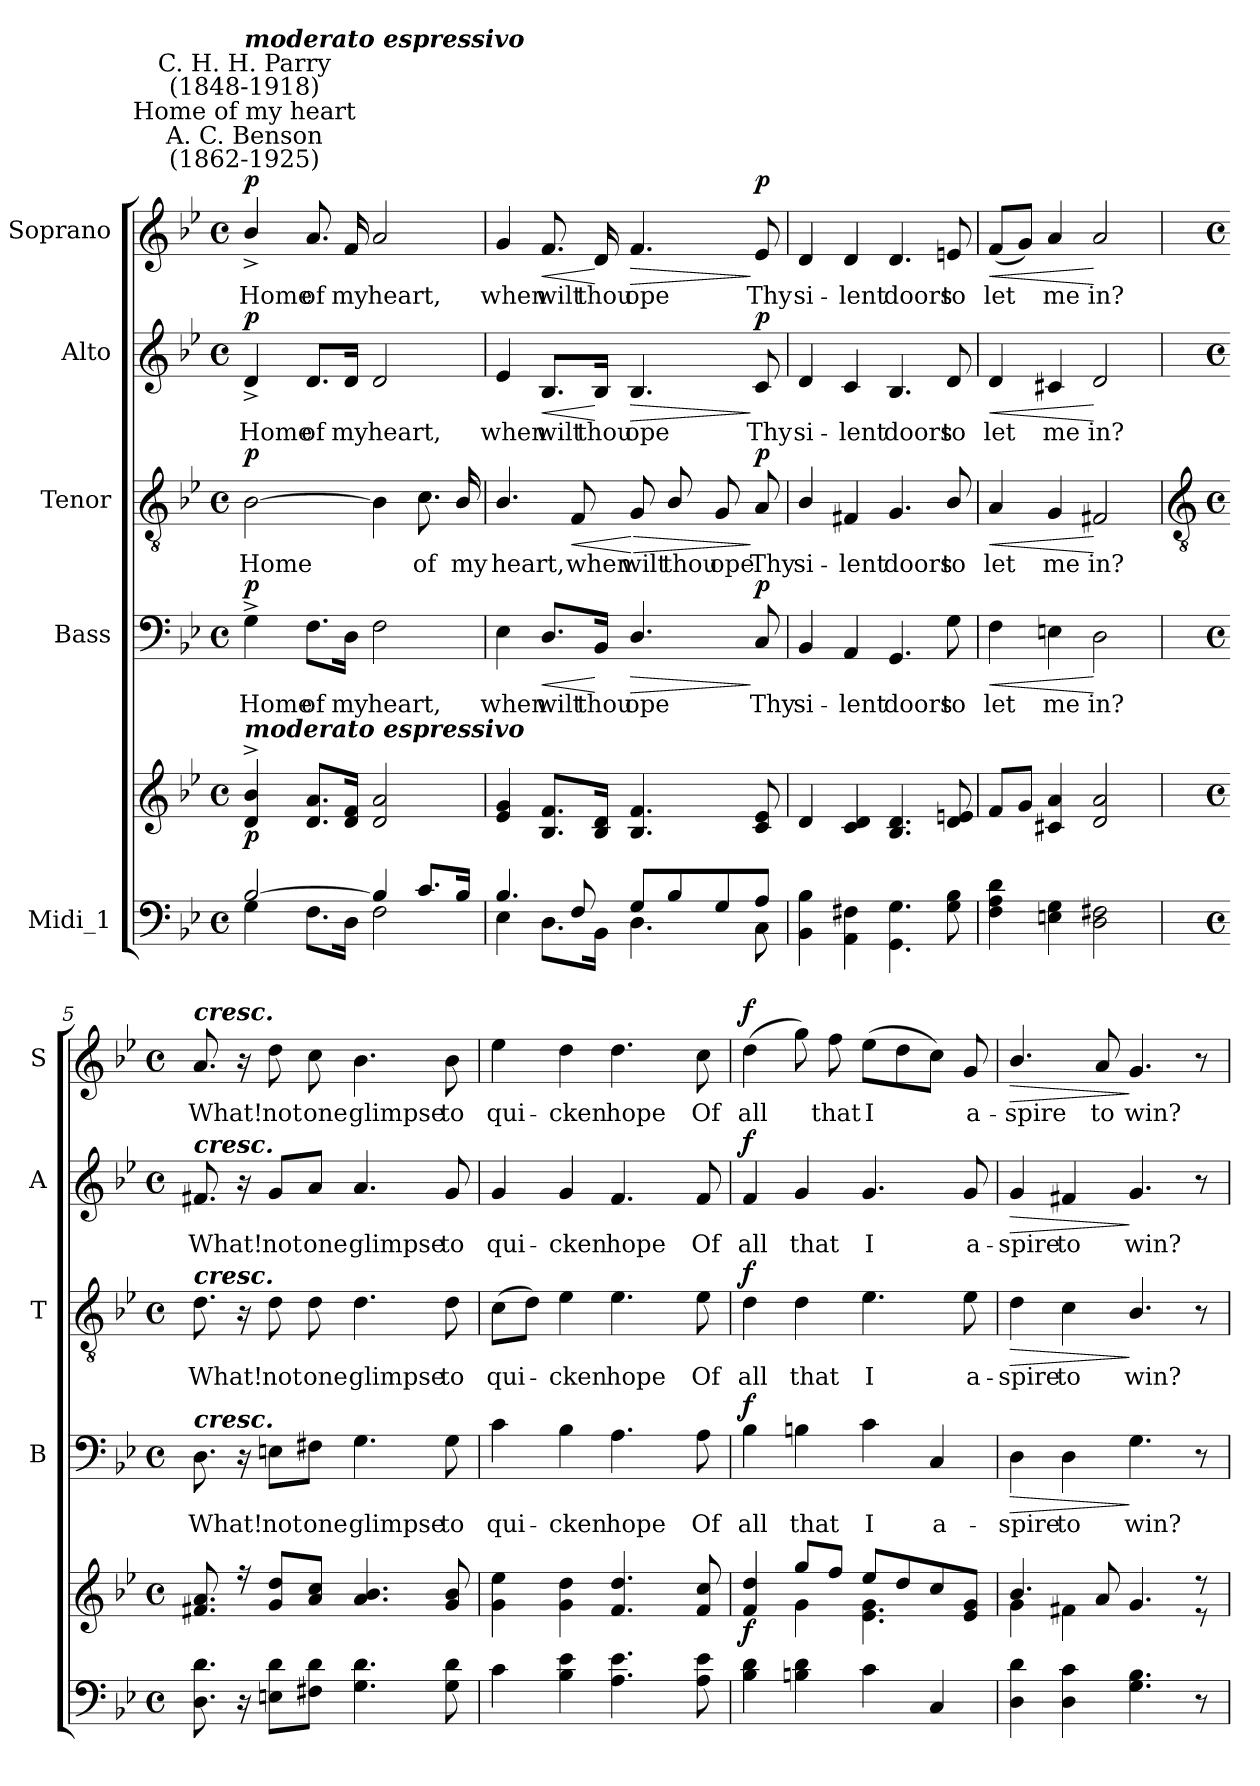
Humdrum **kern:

**kern	**kern	**dynam	**kern	**text	**dynam	**kern	**text	**dynam	**kern	**text	**dynam	**kern	**text	**dynam
*part5	*part5	*part5	*part4	*part4	*part4	*part3	*part3	*part3	*part2	*part2	*part2	*part1	*part1	*part1
*staff6	*staff5	*staff5/6	*staff4	*staff4	*staff4	*staff3	*staff3	*staff3	*staff2	*staff2	*staff2	*staff1	*staff1	*staff1
*I"Midi_1	*	*	*I"Bass	*	*	*I"Tenor	*	*	*I"Alto	*	*	*I"Soprano	*	*
*	*	*	*I'B	*	*	*I'T	*	*	*I'A	*	*	*I'S	*	*
*clefF4	*clefG2	*	*clefF4	*	*	*clefGv2	*	*	*clefG2	*	*	*clefG2	*	*
*k[b-e-]	*k[b-e-]	*	*k[b-e-]	*	*	*k[b-e-]	*	*	*k[b-e-]	*	*	*k[b-e-]	*	*
*B-:	*B-:	*	*B-:	*	*	*B-:	*	*	*B-:	*	*	*B-:	*	*
*M4/4	*M4/4	*	*M4/4	*	*	*M4/4	*	*	*M4/4	*	*	*M4/4	*	*
*met(c)	*met(c)	*	*met(c)	*	*	*met(c)	*	*	*met(c)	*	*	*met(c)	*	*
=1	=1	=1	=1	=1	=1	=1	=1	=1	=1	=1	=1	=1	=1	=1
*^	*^	*	*	*	*	*	*	*	*	*	*	*	*	*
!	!	!	!	!	!	!	!	!	!	!	!	!	!	!LO:TX:a:cj:t=A. C. Benson\n(1862-1925)	!	!
!	!	!	!	!	!	!	!	!	!	!	!	!	!	!LO:TX:a:cj:t=Home of my heart	!	!
!	!	!	!	!	!	!	!	!	!	!	!	!	!	!LO:TX:a:cj:t=C. H. H. Parry\n(1848-1918)	!	!
!	!	!	!	!	!	!	!	!	!	!	!	!	!	!LO:TX:a:Bi:t=moderato espressivo	!	!
!	!	!LO:TX:a:Bi:t=moderato espressivo	!	!	!	!	!	!	!	!	!	!	!	!	!	!
!	!	!	!	!LO:DY:b	!	!LO:LY:b	!LO:DY:b	!	!LO:LY:b	!LO:DY:b	!	!LO:LY:b	!LO:DY:b	!	!LO:LY:b	!LO:DY:b
[2B-/	4G\	4d^ 4b-^	1ryy	p	4G^	Home	p	[2B-	Home	p	4d^	Home	p	4b-^/	Home	p
!	!	!	!	!	!	!LO:LY:b	!	!	!	!	!	!LO:LY:b	!	!	!LO:LY:b	!
.	8.F\L	8.d 8.aL	.	.	8.F\L	of	.	.	.	.	8.d/L	of	.	8.a	of	.
!	!	!	!	!	!	!LO:LY:b	!	!	!	!	!	!LO:LY:b	!	!	!LO:LY:b	!
.	16D\J	16d 16fJ	.	.	16D\Jk	my	.	.	.	.	16d/Jk	my	.	16f	my	.
!	!	!	!	!	!	!LO:LY:b	!	!	!	!	!	!LO:LY:b	!	!	!LO:LY:b	!
4B-/]	2F\	2d 2a	.	.	2F	heart,	.	4B-]	.	.	2d	heart,	.	2a	heart,	.
!	!	!	!	!	!	!	!	!	!LO:LY:b	!	!	!	!	!	!	!
8.c/L	.	.	.	.	.	.	.	8.c	of	.	.	.	.	.	.	.
!	!	!	!	!	!	!	!	!	!LO:LY:b	!	!	!	!	!	!	!
16B-/J	.	.	.	.	.	.	.	16B-/	my	.	.	.	.	.	.	.
=2	=2	=2	=2	=2	=2	=2	=2	=2	=2	=2	=2	=2	=2	=2	=2	=2
!	!	!	!	!	!	!LO:LY:b	!	!	!LO:LY:b	!	!	!LO:LY:b	!	!	!LO:LY:b	!
4.B-/	4E-\	4e- 4g	1ryy	.	4E-	when	.	4.B-/	heart,	.	4e-	when	.	4g	when	.
!	!	!	!	!	!	!LO:LY:b	!LO:HP:b	!	!	!	!	!LO:LY:b	!LO:HP:b	!	!LO:LY:b	!LO:HP:b
.	8.D\L	8.B- 8.fL	.	.	8.D/L	wilt	<	.	.	.	8.B-/L	wilt	<	8.f	wilt	<
!	!	!	!	!	!	!	!	!	!LO:LY:b	!LO:HP:b	!	!	!	!	!	!
8F/	.	.	.	.	.	.	.	8F	when	<	.	.	.	.	.	.
!	!	!	!	!	!	!LO:LY:b	!	!	!	!	!	!LO:LY:b	!	!	!LO:LY:b	!
.	16BB-\J	16B- 16dJ	.	.	16BB-/Jk	thou	[	.	.	.	16B-/Jk	thou	[	16d	thou	[
!	!	!	!	!	!	!LO:LY:b	!LO:HP:b	!	!LO:LY:b	!LO:HP:n=1:b	!	!LO:LY:b	!LO:HP:b	!	!LO:LY:b	!LO:HP:b
8G/L	4.D\	4.B- 4.f	.	.	4.D/	ope	>	8G	wilt	[ >	4.B-	ope	>	4.f	ope	>
!	!	!	!	!	!	!	!	!	!LO:LY:b	!	!	!	!	!	!	!
8B-/	.	.	.	.	.	.	.	8B-/	thou	.	.	.	.	.	.	.
!	!	!	!	!	!	!	!	!	!LO:LY:b	!	!	!	!	!	!	!
8G/	.	.	.	.	.	.	.	8G	ope	.	.	.	.	.	.	.
!	!	!	!	!	!	!LO:LY:b	!LO:DY:n=1:b	!	!LO:LY:b	!LO:DY:n=1:b	!	!LO:LY:b	!LO:DY:n=1:b	!	!LO:LY:b	!LO:DY:n=1:b
8A/J	8C\	8c 8e-	.	.	8C	Thy	] p	8A	Thy	] p	8c	Thy	] p	8e-	Thy	] p
=3	=3	=3	=3	=3	=3	=3	=3	=3	=3	=3	=3	=3	=3	=3	=3	=3
!	!	!	!	!	!	!LO:LY:b	!	!	!LO:LY:b	!	!	!LO:LY:b	!	!	!LO:LY:b	!
1ryy	4BB-\ 4B-\	4d	1ryy	.	4BB-	si-	.	4B-/	si-	.	4d	si-	.	4d	si-	.
!	!	!	!	!	!	!LO:LY:b	!	!	!LO:LY:b	!	!	!LO:LY:b	!	!	!LO:LY:b	!
.	4AA\ 4F#X\	4c 4d	.	.	4AA	-lent	.	4F#X	-lent	.	4c	-lent	.	4d	-lent	.
!	!	!	!	!	!	!LO:LY:b	!	!	!LO:LY:b	!	!	!LO:LY:b	!	!	!LO:LY:b	!
.	4.GG\ 4.G\	4.B- 4.d	.	.	4.GG	doors	.	4.G	doors	.	4.B-	doors	.	4.d	doors	.
!	!	!	!	!	!	!LO:LY:b	!	!	!LO:LY:b	!	!	!LO:LY:b	!	!	!LO:LY:b	!
.	8G\ 8B-\	8d 8en	.	.	8G	to	.	8B-/	to	.	8d	to	.	8en	to	.
=4	=4	=4	=4	=4	=4	=4	=4	=4	=4	=4	=4	=4	=4	=4	=4	=4
!	!	!	!	!	!	!LO:LY:b	!LO:HP:b	!	!LO:LY:b	!LO:HP:b	!	!LO:LY:b	!LO:HP:b	!	!LO:LY:b	!LO:HP:b
1ryy	4F\ 4A\ 4d\	8fL	1ryy	.	4F	let	<	4A	let	<	4d	let	<	(<8fL	let	<
.	.	8gJ	.	.	.	.	.	.	.	.	.	.	.	8gJ)	.	.
!	!	!	!	!	!	!LO:LY:b	!	!	!LO:LY:b	!	!	!LO:LY:b	!	!	!LO:LY:b	!
.	4En\ 4G\	4c#X 4a	.	.	4En	me	.	4G	me	.	4c#X	me	.	4a	me	.
!	!	!	!	!	!	!LO:LY:b	!	!	!LO:LY:b	!	!	!LO:LY:b	!	!	!LO:LY:b	!
.	2D\ 2F#X\	2d 2a	.	.	2D	in?	[	2F#X	in?	[	2d	in?	[	2a	in?	[
*v	*v	*	*	*	*	*	*	*	*	*	*	*	*	*	*	*
!!LO:LB:g=z
=5	=5	=5	=5	=5	=5	=5	=5	=5	=5	=5	=5	=5	=5	=5	=5
*	*	*	*	*	*	*	*clefGv2	*	*	*	*	*	*	*	*
*M4/4	*M4/4	*	*	*M4/4	*	*	*M4/4	*	*	*M4/4	*	*	*M4/4	*	*
*met(c)	*met(c)	*	*	*met(c)	*	*	*met(c)	*	*	*met(c)	*	*	*met(c)	*	*
*^	*	*	*	*	*	*	*	*	*	*	*	*	*	*	*
!	!	!	!	!	!	!	!	!	!	!	!	!	!	!LO:TX:a:Bi:t=cresc.	!	!
!	!	!	!	!	!	!	!	!	!	!	!LO:TX:a:Bi:t=cresc.	!	!	!	!	!
!	!	!	!	!	!	!	!	!LO:TX:a:Bi:t=cresc.	!	!	!	!	!	!	!	!
!	!	!	!	!	!LO:TX:a:Bi:t=cresc.	!	!	!	!	!	!	!	!	!	!	!
!LO:TX:a:Bi:t=cresc.	!	!	!	!	!	!	!	!	!	!	!	!	!	!	!	!
!	!	!	!	!	!	!LO:LY:b	!	!	!LO:LY:b	!	!	!LO:LY:b	!	!	!LO:LY:b	!
*v	*v	*	*	*	*	*	*	*	*	*	*	*	*	*	*	*
8.D 8.d	8.f#X 8.a	1ryy	.	8.D	What!	.	8.d	What!	.	8.f#X	What!	.	8.a	What!	.
16r	16r	.	.	16r	.	.	16r	.	.	16r	.	.	16r	.	.
!	!	!	!	!	!LO:LY:b	!	!	!LO:LY:b	!	!	!LO:LY:b	!	!	!LO:LY:b	!
8En 8dL	8g 8ddL	.	.	8En\L	not	.	8d	not	.	8g/L	not	.	8dd	not	.
!	!	!	!	!	!LO:LY:b	!	!	!LO:LY:b	!	!	!LO:LY:b	!	!	!LO:LY:b	!
8F#X 8dJ	8a 8ccJ	.	.	8F#X\J	one	.	8d	one	.	8a/J	one	.	8cc	one	.
!	!	!	!	!	!LO:LY:b	!	!	!LO:LY:b	!	!	!LO:LY:b	!	!	!LO:LY:b	!
4.G 4.d	4.a 4.b-	.	.	4.G	glimpse	.	4.d	glimpse	.	4.a	glimpse	.	4.b-	glimpse	.
!	!	!	!	!	!LO:LY:b	!	!	!LO:LY:b	!	!	!LO:LY:b	!	!	!LO:LY:b	!
8G 8d	8g 8b-	.	.	8G	to	.	8d	to	.	8g	to	.	8b-	to	.
=6	=6	=6	=6	=6	=6	=6	=6	=6	=6	=6	=6	=6	=6	=6	=6
!	!	!	!	!	!LO:LY:b	!	!	!LO:LY:b	!	!	!LO:LY:b	!	!	!LO:LY:b	!
4c	4g 4ee-	2.ryy	.	4c	qui-	.	(>8cL	qui-	.	4g	qui-	.	4ee-	qui-	.
.	.	.	.	.	.	.	8dJ)	.	.	.	.	.	.	.	.
!	!	!	!	!	!LO:LY:b	!	!	!LO:LY:b	!	!	!LO:LY:b	!	!	!LO:LY:b	!
4B- 4e-	4g 4dd	.	.	4B-	-cken	.	4e-	cken	.	4g	-cken	.	4dd	-cken	.
!	!	!	!	!	!LO:LY:b	!	!	!LO:LY:b	!	!	!LO:LY:b	!	!	!LO:LY:b	!
4.A 4.e-	4.f 4.dd	.	.	4.A	hope	.	4.e-	hope	.	4.f	hope	.	4.dd	hope	.
.	.	4ryy	.	.	.	.	.	.	.	.	.	.	.	.	.
!	!	!	!	!	!LO:LY:b	!	!	!LO:LY:b	!	!	!LO:LY:b	!	!	!LO:LY:b	!
8A 8e-	8f 8cc	.	.	8A	Of	.	8e-	Of	.	8f	Of	.	8cc	Of	.
=7	=7	=7	=7	=7	=7	=7	=7	=7	=7	=7	=7	=7	=7	=7	=7
!	!	!	!LO:DY:b	!	!LO:LY:b	!LO:DY:b	!	!LO:LY:b	!LO:DY:b	!	!LO:LY:b	!LO:DY:b	!	!LO:LY:b	!LO:DY:b
4B- 4d	4f 4dd	4ryy	f	4B-	all	f	4d	all	f	4f	all	f	(>4dd	all	f
!	!	!	!	!	!LO:LY:b	!	!	!LO:LY:b	!	!	!LO:LY:b	!	!	!	!
4Bn 4d	8gg/L	4g\	.	4Bn	that	.	4d	that	.	4g	that	.	8gg)	.	.
!	!	!	!	!	!	!	!	!	!	!	!	!	!	!LO:LY:b	!
.	8ff/J	.	.	.	.	.	.	.	.	.	.	.	8ff	that	.
!	!	!	!	!	!LO:LY:b	!	!	!LO:LY:b	!	!	!LO:LY:b	!	!	!LO:LY:b	!
4c	8ee-L	4.e-\ 4.g\	.	4c	I	.	4.e-	I	.	4.g	I	.	(>8ee-L	I	.
.	8dd	.	.	.	.	.	.	.	.	.	.	.	8dd	.	.
!	!	!	!	!	!LO:LY:b	!	!	!	!	!	!	!	!	!	!
4C/	8cc	.	.	4C	a-	.	.	.	.	.	.	.	8ccJ)	.	.
!	!	!	!	!	!	!	!	!LO:LY:b	!	!	!LO:LY:b	!	!	!LO:LY:b	!
.	8e- 8gJ	8ryy	.	.	.	.	8e-	a-	.	8g	a-	.	8g	a-	.
=8	=8	=8	=8	=8	=8	=8	=8	=8	=8	=8	=8	=8	=8	=8	=8
!	!	!	!	!	!LO:LY:b	!LO:HP:b	!	!LO:LY:b	!LO:HP:b	!	!LO:LY:b	!LO:HP:b	!	!LO:LY:b	!LO:HP:b
4D 4d	4.b-/	4g\	.	4D	-spire	>	4d	-spire	>	4g	-spire	>	4.b-/	-spire	>
!	!	!	!	!	!LO:LY:b	!	!	!LO:LY:b	!	!	!LO:LY:b	!	!	!	!
4D 4c	.	4f#X\	.	4D	to	.	4c	to	.	4f#X	to	.	.	.	.
!	!	!	!	!	!	!	!	!	!	!	!	!	!	!LO:LY:b	!
.	8a	.	.	.	.	.	.	.	.	.	.	.	8a	to	.
!	!	!	!	!	!LO:LY:b	!	!	!LO:LY:b	!	!	!LO:LY:b	!	!	!LO:LY:b	!
4.G 4.B-	4.g	4.ryy	.	4.G	win?	]	4.B-/	win?	]	4.g	win?	]	4.g	win?	]
8r	8r	8r	.	8r	.	.	8r	.	.	8r	.	.	8r	.	.
*	*v	*v	*	*	*	*	*	*	*	*	*	*	*	*	*
=	=	=	=	=	=	=	=	=	=	=	=	=	=	=
*-	*-	*-	*-	*-	*-	*-	*-	*-	*-	*-	*-	*-	*-	*-
